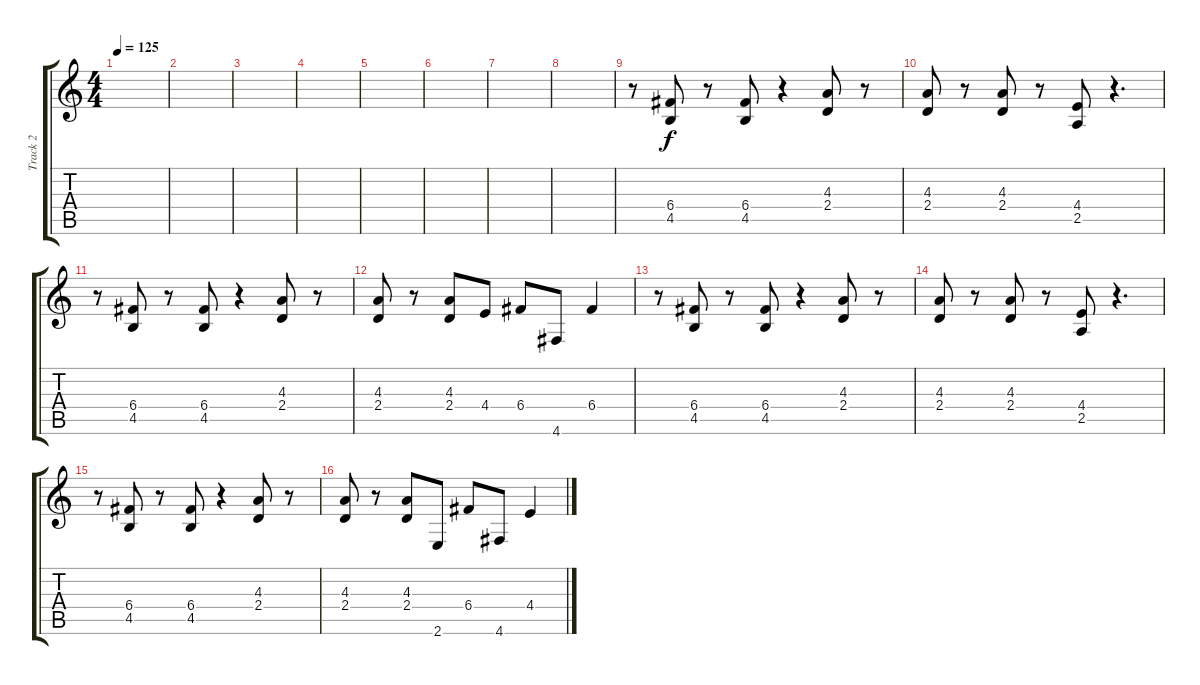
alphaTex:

\track ("Track 2" "Track 2") {instrument distortionguitar}
\staff {score tabs}
\tuning (D4 A3 F3 C3 G2 D2) {hide}
\ts (4 4)
\tempo 125
\clef g2
\ks c
|
|
|
|
|
|
|
|
r.8 (6.4 4.5).8 r.8 (6.4 4.5).8 r.4 (4.3 2.4).8 r.8 |
(4.3 2.4).8 r.8 (4.3 2.4).8 r.8 (4.4 2.5).8 r.4{d} |
r.8 (6.4 4.5).8 r.8 (6.4 4.5).8 r.4 (4.3 2.4).8 r.8 |
(4.3 2.4).8 r.8 (4.3 2.4).8 4.4.8 6.4.8 4.6.8 6.4.4 |
r.8 (6.4 4.5).8 r.8 (6.4 4.5).8 r.4 (4.3 2.4).8 r.8 |
(4.3 2.4).8 r.8 (4.3 2.4).8 r.8 (4.4 2.5).8 r.4{d} |
r.8 (6.4 4.5).8 r.8 (6.4 4.5).8 r.4 (4.3 2.4).8 r.8 |
(4.3 2.4).8 r.8 (4.3 2.4).8 2.6.8 6.4.8 4.6.8 4.4.4
